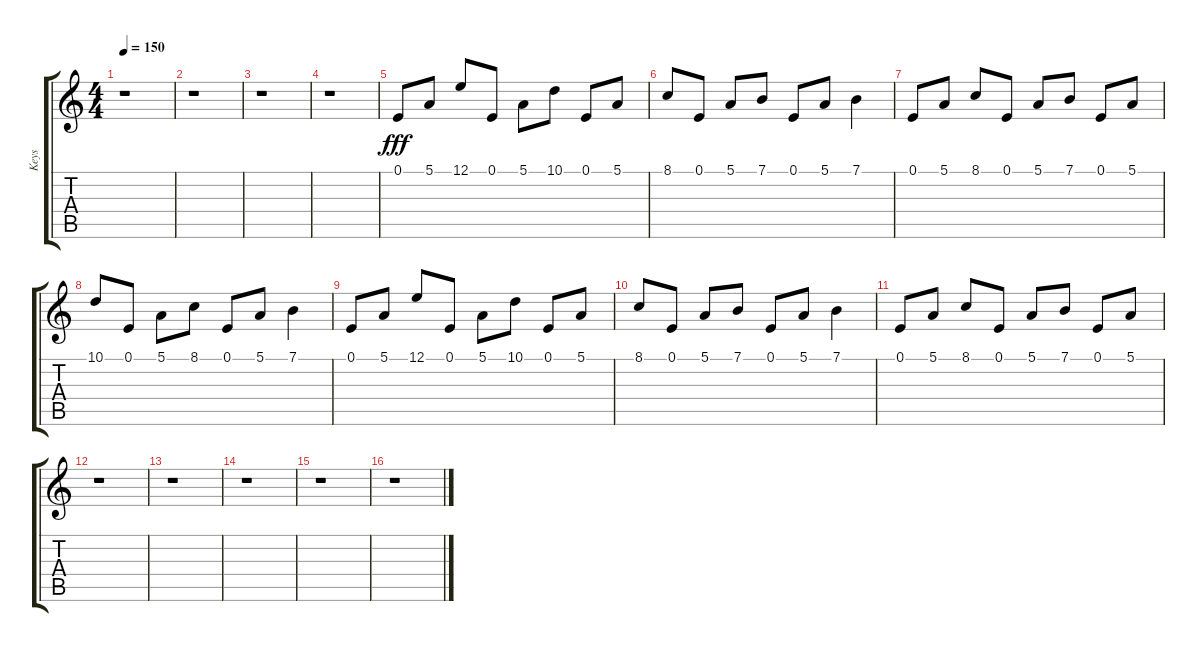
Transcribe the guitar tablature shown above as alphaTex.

\track ("Keys" "Keys") {instrument electricgrandpiano}
\staff {score tabs}
\tuning (E4 B3 G3 D3 A2 E2) {hide}
\ts (4 4)
\tempo 150
\clef g2
\ks c
r.1{dy fff} |
r.1 |
r.1 |
r.1 |
0.1.8 5.1.8 12.1.8 0.1.8 5.1.8 10.1.8 0.1.8 5.1.8 |
8.1.8 0.1.8 5.1.8 7.1.8 0.1.8 5.1.8 7.1.4 |
0.1.8 5.1.8 8.1.8 0.1.8 5.1.8 7.1.8 0.1.8 5.1.8 |
10.1.8 0.1.8 5.1.8 8.1.8 0.1.8 5.1.8 7.1.4 |
0.1.8 5.1.8 12.1.8 0.1.8 5.1.8 10.1.8 0.1.8 5.1.8 |
8.1.8 0.1.8 5.1.8 7.1.8 0.1.8 5.1.8 7.1.4 |
0.1.8 5.1.8 8.1.8 0.1.8 5.1.8 7.1.8 0.1.8 5.1.8 |
r.1 |
r.1 |
r.1 |
r.1 |
r.1
